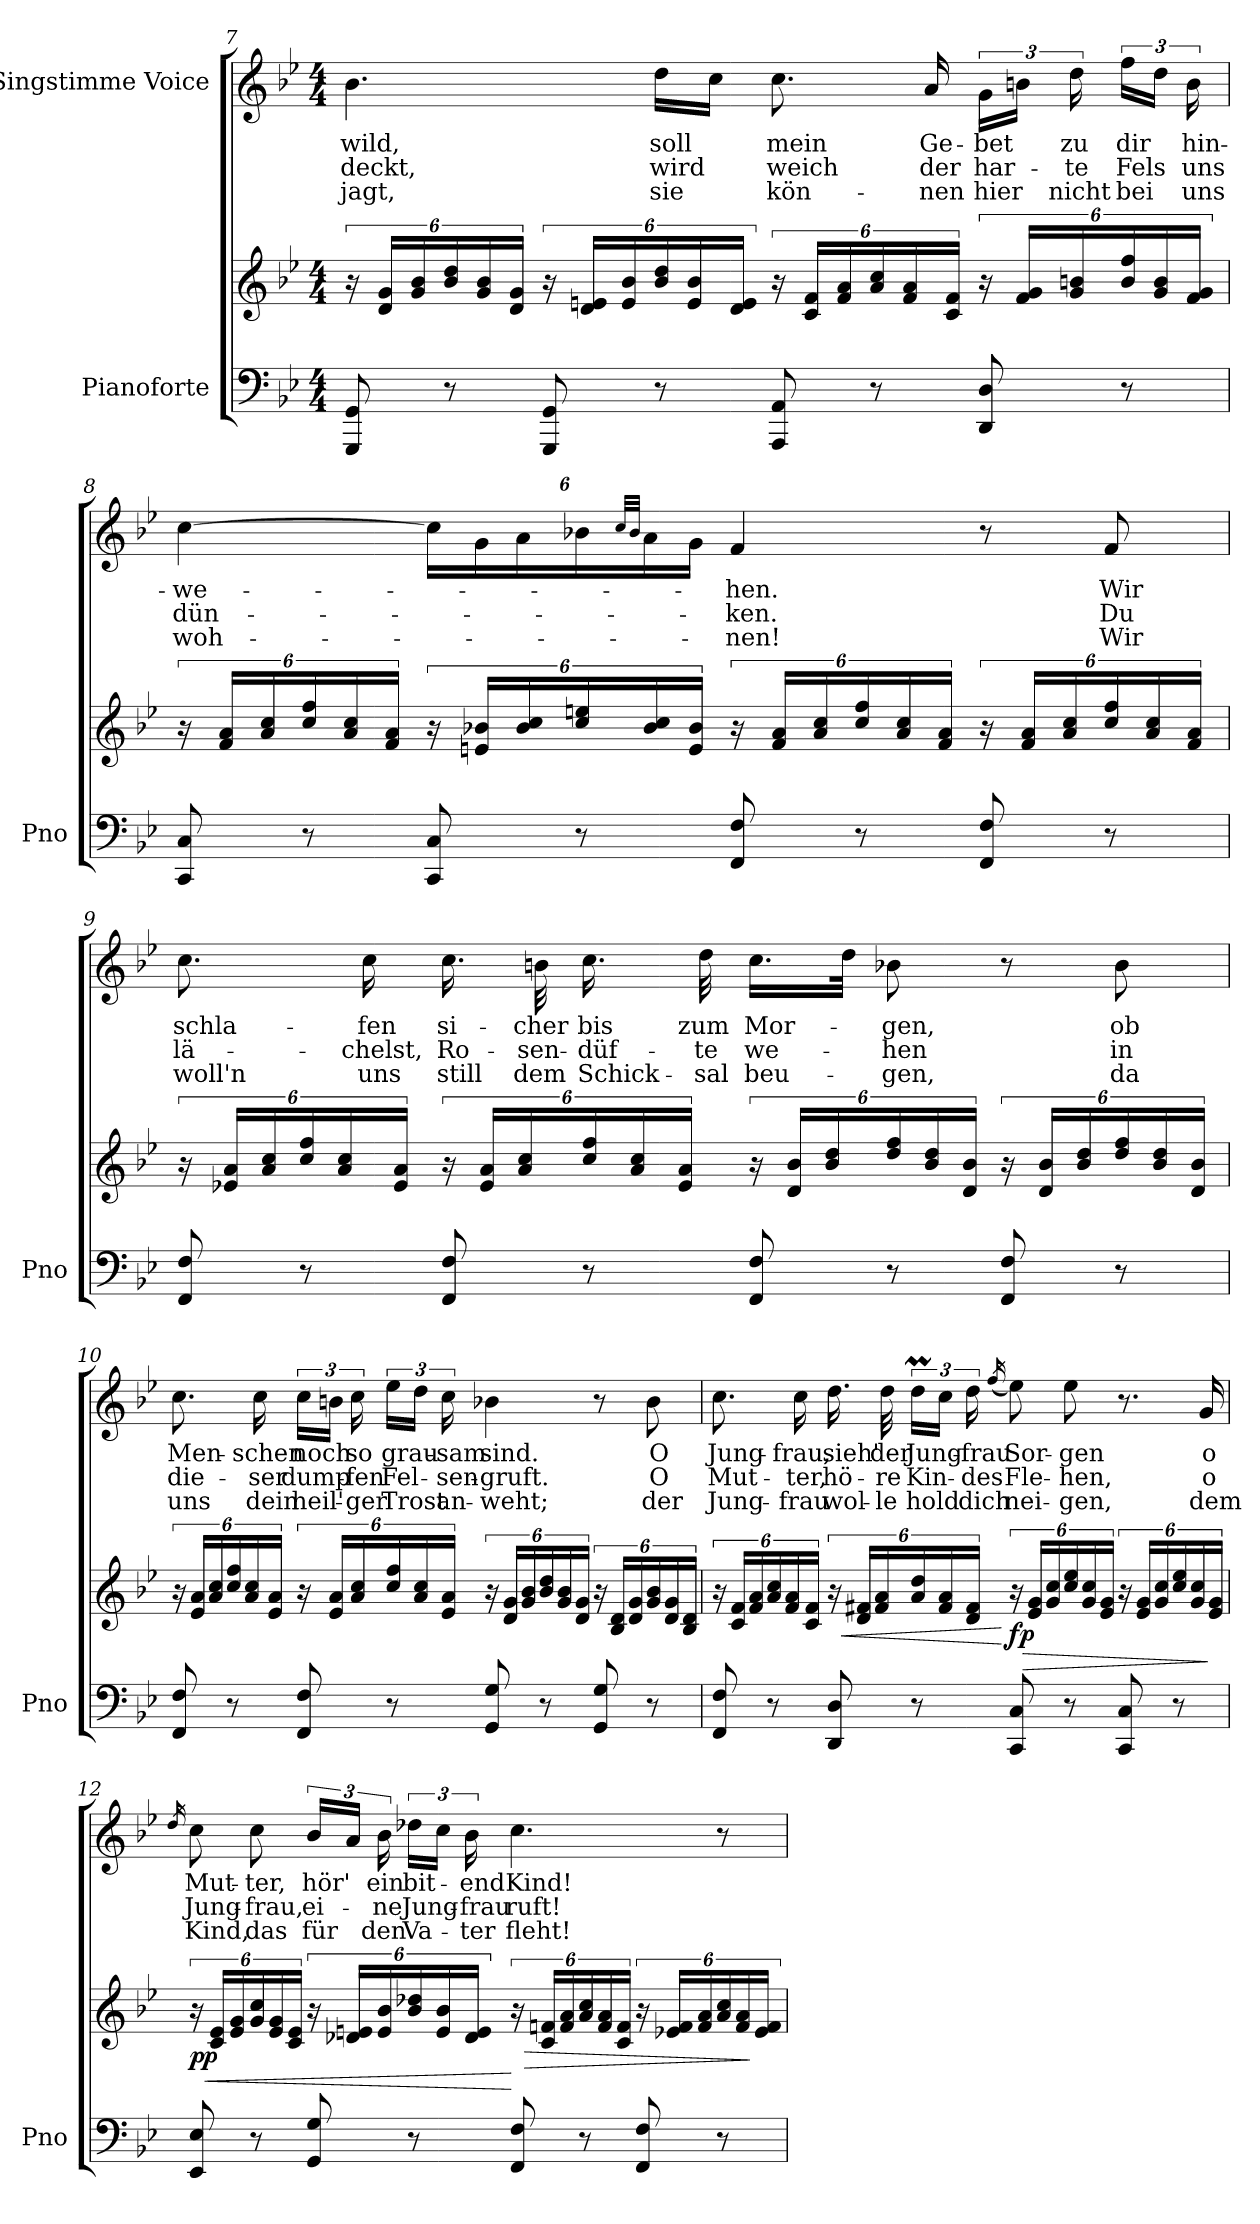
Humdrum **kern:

**kern	**kern	**dynam	**kern	**text	**text	**text
*part2	*part2	*part2	*part1	*part1	*part1	*part1
*staff3	*staff2	*staff2/3	*staff1	*staff1	*staff1	*staff1
*I"Pianoforte	*	*	*I"Singstimme Voice	*	*	*
*I'Pno	*	*	*	*	*	*
*clefF4	*clefG2	*	*clefG2	*	*	*
*k[b-e-]	*k[b-e-]	*	*k[b-e-]	*	*	*
*M4/4	*M4/4	*	*M4/4	*	*	*
=7	=7	=7	=7	=7	=7	=7
8GGG/ 8GG/	24r	.	4.b-\	wild,	-deckt,	-jagt,
.	24d/ 24g/LL	.	.	.	.	.
.	24g/ 24b-/	.	.	.	.	.
8r	24b-/ 24dd/	.	.	.	.	.
.	24g/ 24b-/	.	.	.	.	.
.	24d/ 24g/JJ	.	.	.	.	.
8GGG/ 8GG/	24r	.	.	.	.	.
.	24d/ 24en/LL	.	.	.	.	.
.	24e/ 24b-/	.	.	.	.	.
8r	24b-/ 24dd/	.	16dd\LL	soll	wird	sie
.	24e/ 24b-/	.	.	.	.	.
.	.	.	16cc\JJ	.	.	.
.	24d/ 24e/JJ	.	.	.	.	.
8AAA/ 8AA/	24r	.	8.cc\	mein	weich	kön-
.	24c/ 24f/LL	.	.	.	.	.
.	24f/ 24a/	.	.	.	.	.
8r	24a/ 24cc/	.	.	.	.	.
.	24f/ 24a/	.	.	.	.	.
.	.	.	16a/	Ge-	der	-nen
.	24c/ 24f/JJ	.	.	.	.	.
8DD/ 8D/	24r	.	24g\LL	-bet	har-	hier
.	24f/ 24g/LL	.	24bn\JJ	.	.	.
.	24g/ 24bn/	.	24dd\	zu	-te	nicht
8r	24b/ 24ff/	.	24ff\LL	dir	Fels	bei
.	24g/ 24b/	.	24dd\JJ	.	.	.
.	24f/ 24g/JJ	.	24b\	hin-	uns	uns
=8	=8	=8	=8	=8	=8	=8
8CC/ 8C/	24r	.	[>4cc\	-we-	dün-	woh-
.	24f/ 24a/LL	.	.	.	.	.
.	24a/ 24cc/	.	.	.	.	.
8r	24cc/ 24ff/	.	.	.	.	.
.	24a/ 24cc/	.	.	.	.	.
.	24f/ 24a/JJ	.	.	.	.	.
8CC/ 8C/	24r	.	24cc\LL]	.	.	.
.	24en/ 24b-X/LL	.	24g\	.	.	.
.	24b-/ 24cc/	.	24a\	.	.	.
8r	24cc/ 24een/	.	24b-X\	.	.	.
.	.	.	32qcc/LLL	.	.	.
.	.	.	32qb-/JJJ	.	.	.
.	24b-/ 24cc/	.	24a\	.	.	.
.	24e/ 24b-/JJ	.	24g\JJ	.	.	.
8FF/ 8F/	24r	.	4f/	-hen.	-ken.	-nen!
.	24f/ 24a/LL	.	.	.	.	.
.	24a/ 24cc/	.	.	.	.	.
8r	24cc/ 24ff/	.	.	.	.	.
.	24a/ 24cc/	.	.	.	.	.
.	24f/ 24a/JJ	.	.	.	.	.
8FF/ 8F/	24r	.	8r	.	.	.
.	24f/ 24a/LL	.	.	.	.	.
.	24a/ 24cc/	.	.	.	.	.
8r	24cc/ 24ff/	.	8f/	Wir	Du	Wir
.	24a/ 24cc/	.	.	.	.	.
.	24f/ 24a/JJ	.	.	.	.	.
=9	=9	=9	=9	=9	=9	=9
8FF/ 8F/	24r	.	8.cc\	schla-	lä-	woll'n
.	24e-X/ 24a/LL	.	.	.	.	.
.	24a/ 24cc/	.	.	.	.	.
8r	24cc/ 24ff/	.	.	.	.	.
.	24a/ 24cc/	.	.	.	.	.
.	.	.	16cc\	-fen	-chelst,	uns
.	24e-/ 24a/JJ	.	.	.	.	.
8FF/ 8F/	24r	.	16.cc\	si-	Ro-	still
.	24e-/ 24a/LL	.	.	.	.	.
.	24a/ 24cc/	.	.	.	.	.
.	.	.	32bn\	-cher	-sen-	dem
8r	24cc/ 24ff/	.	16.cc\	bis	-düf-	Schick-
.	24a/ 24cc/	.	.	.	.	.
.	24e-/ 24a/JJ	.	.	.	.	.
.	.	.	32dd\	zum	-te	-sal
8FF/ 8F/	24r	.	16.cc\LL	Mor-	we-	beu-
.	24d/ 24b-/LL	.	.	.	.	.
.	24b-/ 24dd/	.	.	.	.	.
.	.	.	32dd\JJk	.	.	.
8r	24dd/ 24ff/	.	8b-X\	-gen,	-hen	-gen,
.	24b-/ 24dd/	.	.	.	.	.
.	24d/ 24b-/JJ	.	.	.	.	.
8FF/ 8F/	24r	.	8r	.	.	.
.	24d/ 24b-/LL	.	.	.	.	.
.	24b-/ 24dd/	.	.	.	.	.
8r	24dd/ 24ff/	.	8b-\	ob	in	da
.	24b-/ 24dd/	.	.	.	.	.
.	24d/ 24b-/JJ	.	.	.	.	.
=10	=10	=10	=10	=10	=10	=10
8FF/ 8F/	24r	.	8.cc\	Men-	die-	uns
.	24e-/ 24a/LL	.	.	.	.	.
.	24a/ 24cc/	.	.	.	.	.
8r	24cc/ 24ff/	.	.	.	.	.
.	24a/ 24cc/	.	.	.	.	.
.	.	.	16cc\	-schen	-ser	dein
.	24e-/ 24a/JJ	.	.	.	.	.
8FF/ 8F/	24r	.	24cc\LL	noch	dump-	heil'-
.	24e-/ 24a/LL	.	24bn\JJ	.	.	.
.	24a/ 24cc/	.	24cc\	so	-fen	-ger
8r	24cc/ 24ff/	.	24ee-\LL	grau-	Fel-	Trost
.	24a/ 24cc/	.	24dd\JJ	.	.	.
.	24e-/ 24a/JJ	.	24cc\	-sam	-sen-	an-
8GG/ 8G/	24r	.	4b-X\	sind.	-gruft.	-weht;
.	24d/ 24g/LL	.	.	.	.	.
.	24g/ 24b-/	.	.	.	.	.
8r	24b-/ 24dd/	.	.	.	.	.
.	24g/ 24b-/	.	.	.	.	.
.	24d/ 24g/JJ	.	.	.	.	.
8GG/ 8G/	24r	.	8r	.	.	.
.	24B-/ 24d/LL	.	.	.	.	.
.	24d/ 24g/	.	.	.	.	.
8r	24g/ 24b-/	.	8b-\	O	O	der
.	24d/ 24g/	.	.	.	.	.
.	24B-/ 24d/JJ	.	.	.	.	.
=11	=11	=11	=11	=11	=11	=11
8FF/ 8F/	24r	.	8.cc\	Jung-	Mut-	Jung-
.	24c/ 24f/LL	.	.	.	.	.
.	24f/ 24a/	.	.	.	.	.
8r	24a/ 24cc/	.	.	.	.	.
.	24f/ 24a/	.	.	.	.	.
.	.	.	16cc\	-frau,	-ter,	-frau
.	24c/ 24f/JJ	.	.	.	.	.
8DD/ 8D/	24r	.	16.dd\	sieh'	hö-	wol-
!	!	!LO:HP:b	!	!	!	!
.	24d/ 24f#X/LL	<	.	.	.	.
.	24f#/ 24a/	.	.	.	.	.
.	.	.	32dd\	der	-re	-le
8r	24a/ 24dd/	.	24ddm\LL	Jung-	Kin-	hold
.	24f#/ 24a/	.	24cc\JJ	.	.	.
.	24d/ 24f#/JJ	.	24dd\	-frau	-des	dich
.	.	.	(16qff/	.	.	.
!	!	!LO:DY:n=1:b	!	!	!	!
8CC/ 8C/	24r	[ fp	8ee-\)	Sor-	Fle-	nei-
!	!	!LO:HP:b	!	!	!	!
.	24e-/ 24g/LL	>	.	.	.	.
.	24g/ 24cc/	.	.	.	.	.
8r	24cc/ 24ee-/	.	8ee-\	-gen	-hen,	-gen,
.	24g/ 24cc/	.	.	.	.	.
.	24e-/ 24g/JJ	.	.	.	.	.
8CC/ 8C/	24r	.	8.r	.	.	.
.	24e-/ 24g/LL	.	.	.	.	.
.	24g/ 24cc/	.	.	.	.	.
8r	24cc/ 24ee-/	.	.	.	.	.
.	24g/ 24cc/	.	.	.	.	.
.	.	.	16g/	o	o	dem
.	24e-/ 24g/JJ	]	.	.	.	.
=12	=12	=12	=12	=12	=12	=12
.	.	.	16qdd/	.	.	.
!	!	!LO:DY:b	!	!	!	!
8EE-/ 8E-/	24r	pp	8cc\	Mut-	Jung-	Kind,
!	!	!LO:HP:b	!	!	!	!
.	24c/ 24e-/LL	<	.	.	.	.
.	24e-/ 24g/	.	.	.	.	.
8r	24g/ 24cc/	.	8cc\	-ter,	-frau,	das
.	24e-/ 24g/	.	.	.	.	.
.	24c/ 24e-/JJ	.	.	.	.	.
8GG/ 8G/	24r	.	24b-/LL	hör'	ei-	für
.	24d-X/ 24en/LL	.	24a/JJ	.	.	.
.	24e/ 24b-/	.	24b-\	ein	-ne	den
8r	24b-/ 24dd-X/	.	24dd-X\LL	bit-	Jung-	Va-
.	24e/ 24b-/	.	24cc\JJ	.	.	.
.	24d-/ 24e/JJ	.	24b-\	-end	-frau	-ter
8FF/ 8F/	24r	[	4.cc\	Kind!	ruft!	fleht!
!	!	!LO:HP:b	!	!	!	!
.	24c/ 24fn/LL	>	.	.	.	.
.	24f/ 24a/	.	.	.	.	.
8r	24a/ 24cc/	.	.	.	.	.
.	24f/ 24a/	.	.	.	.	.
.	24c/ 24f/JJ	.	.	.	.	.
8FF/ 8F/	24r	.	.	.	.	.
.	24e-X/ 24f/LL	.	.	.	.	.
.	24f/ 24a/	.	.	.	.	.
8r	24a/ 24cc/	.	8r	.	.	.
.	24f/ 24a/	.	.	.	.	.
.	24e-/ 24f/JJ	]	.	.	.	.
=	=	=	=	=	=	=
*-	*-	*-	*-	*-	*-	*-
